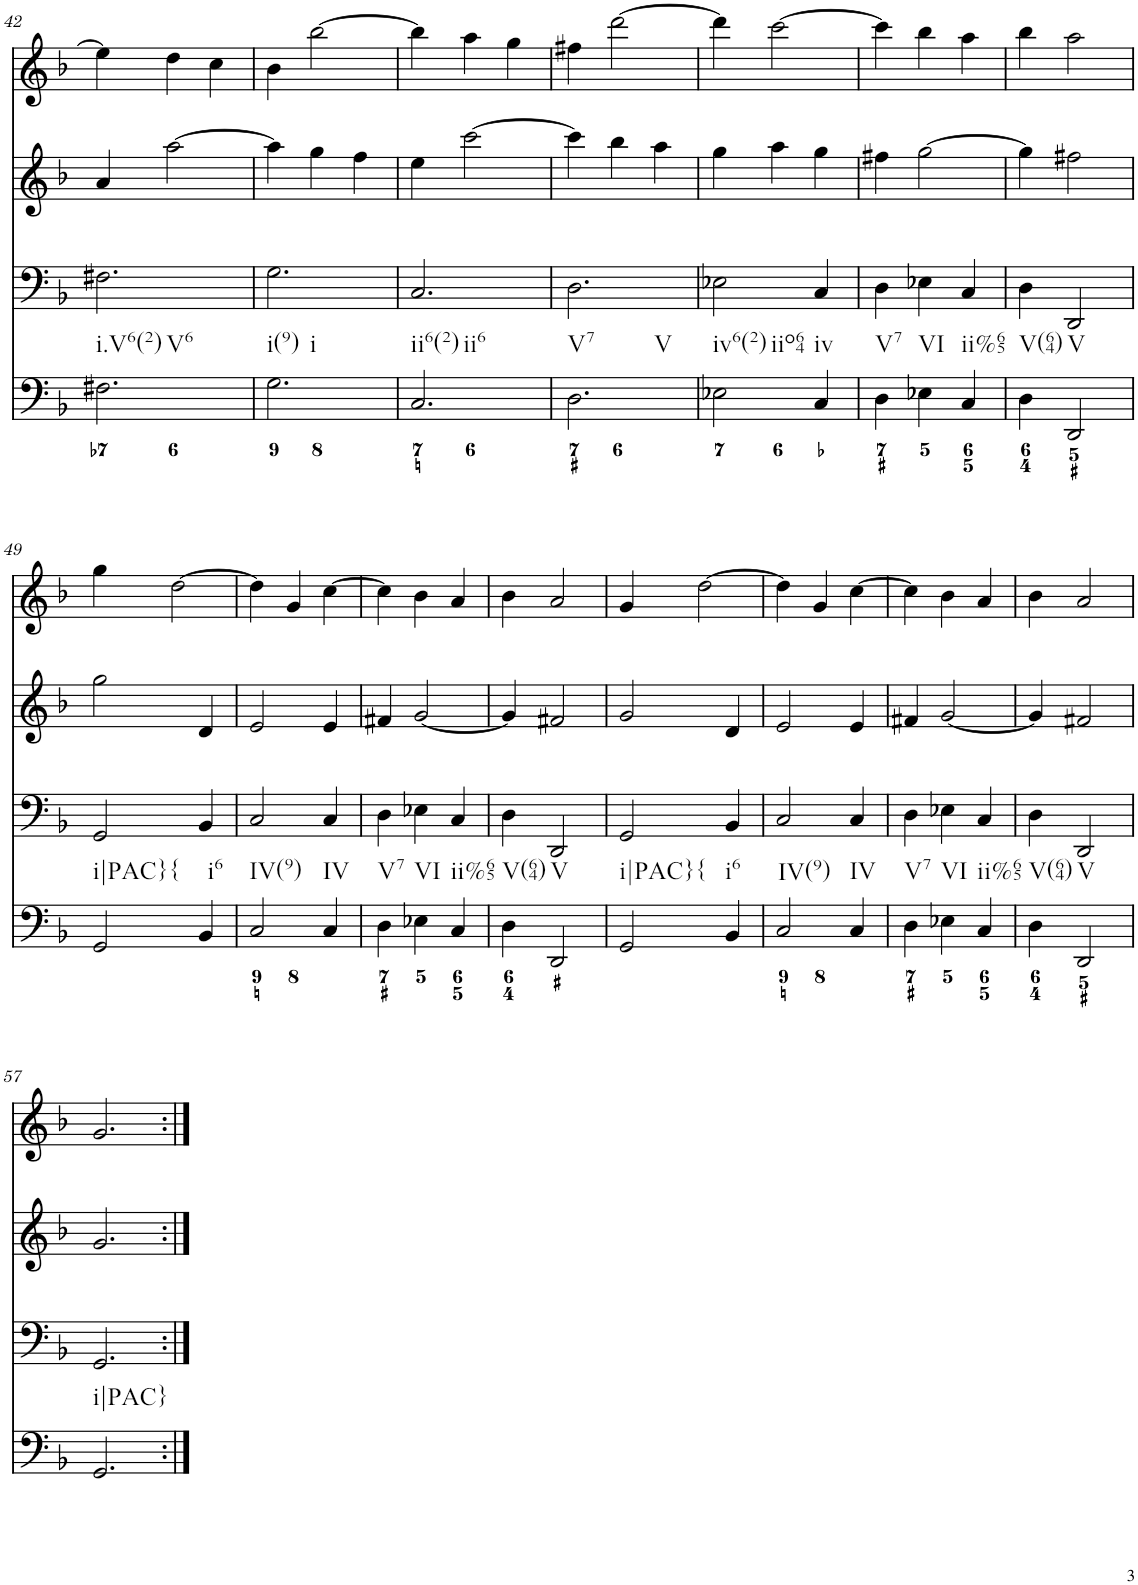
**kern	**kern	**kern	**kern
*part4	*part3	*part2	*part1
*staff4	*staff3	*staff2	*staff1
*I"Piano	*I"Piano	*I"Piano	*I"Piano
*I'Pno	*I'Pno	*I'Pno	*I'Pno
!!LO:PB:g=z
*clefF4	*clefF4	*clefG2	*clefG2
*k[b-]	*k[b-]	*k[b-]	*k[b-]
*d:	*d:	*d:	*d:
*M3/4	*M3/4	*M3/4	*M3/4
=42	=42	=42	=42
!LO:TX:b:t=i.V6(2)	!	!	!
!LO:TX:b:t=V6	!	!	!
2.F#X\	2.F#X\	4a/	4ee-\]
.	.	[2aa\	4dd\
.	.	.	4cc\
=43	=43	=43	=43
!LO:TX:b:t=i(9)	!	!	!
!LO:TX:b:t=i	!	!	!
2.G\	2.G\	4aa\]	4b-\
.	.	4gg\	[2bb-\
.	.	4ff\	.
=44	=44	=44	=44
!LO:TX:b:t=ii6(2)	!	!	!
!LO:TX:b:t=ii6	!	!	!
2.C/	2.C/	4ee\	4bb-\]
.	.	[2ccc\	4aa\
.	.	.	4gg\
=45	=45	=45	=45
!LO:TX:b:t=V7	!	!	!
!LO:TX:b:t=V	!	!	!
2.D\	2.D\	4ccc\]	4ff#X\
.	.	4bb-\	[2ddd\
.	.	4aa\	.
=46	=46	=46	=46
!LO:TX:b:t=iv6(2)	!	!	!
!LO:TX:b:t=iio64	!	!	!
2E-X\	2E-X\	4gg\	4ddd\]
.	.	4aa\	[2ccc\
!LO:TX:b:t=iv	!	!	!
4C/	4C/	4gg\	.
=47	=47	=47	=47
!LO:TX:b:t=V7	!	!	!
4D\	4D\	4ff#X\	4ccc\]
!LO:TX:b:t=VI	!	!	!
4E-X\	4E-X\	[2gg\	4bb-\
!LO:TX:b:t=ii%65	!	!	!
4C/	4C/	.	4aa\
=48	=48	=48	=48
!LO:TX:b:t=V(64)	!	!	!
4D\	4D\	4gg\]	4bb-\
!LO:TX:b:t=V	!	!	!
2DD/	2DD/	2ff#X\	2aa\
!!LO:LB:g=z
=49	=49	=49	=49
!LO:TX:b:t=i|PAC}	!	!	!
!LO:TX:b:t={	!	!	!
2GG/	2GG/	2gg\	4gg\
.	.	.	[2dd\
!LO:TX:b:t=i6	!	!	!
4BB-/	4BB-/	4d/	.
=50	=50	=50	=50
!LO:TX:b:t=IV(9)	!	!	!
2C/	2C/	2e/	4dd\]
.	.	.	4g/
!LO:TX:b:t=IV	!	!	!
4C/	4C/	4e/	[4cc\
=51	=51	=51	=51
!LO:TX:b:t=V7	!	!	!
4D\	4D\	4f#X/	4cc\]
!LO:TX:b:t=VI	!	!	!
4E-X\	4E-X\	[2g/	4b-\
!LO:TX:b:t=ii%65	!	!	!
4C/	4C/	.	4a/
=52	=52	=52	=52
!LO:TX:b:t=V(64)	!	!	!
4D\	4D\	4g/]	4b-\
!LO:TX:b:t=V	!	!	!
2DD/	2DD/	2f#X/	2a/
=53	=53	=53	=53
!LO:TX:b:t=i|PAC}	!	!	!
!LO:TX:b:t={	!	!	!
2GG/	2GG/	2g/	4g/
.	.	.	[2dd\
!LO:TX:b:t=i6	!	!	!
4BB-/	4BB-/	4d/	.
=54	=54	=54	=54
!LO:TX:b:t=IV(9)	!	!	!
2C/	2C/	2e/	4dd\]
.	.	.	4g/
!LO:TX:b:t=IV	!	!	!
4C/	4C/	4e/	[4cc\
=55	=55	=55	=55
!LO:TX:b:t=V7	!	!	!
4D\	4D\	4f#X/	4cc\]
!LO:TX:b:t=VI	!	!	!
4E-X\	4E-X\	[2g/	4b-\
!LO:TX:b:t=ii%65	!	!	!
4C/	4C/	.	4a/
=56	=56	=56	=56
!LO:TX:b:t=V(64)	!	!	!
4D\	4D\	4g/]	4b-\
!LO:TX:b:t=V	!	!	!
2DD/	2DD/	2f#X/	2a/
!!LO:LB:g=z
=57	=57	=57	=57
!LO:TX:b:t=i|PAC}	!	!	!
2.GG/	2.GG/	2.g/	2.g/
=:|!	=:|!	=:|!	=:|!
*-	*-	*-	*-
